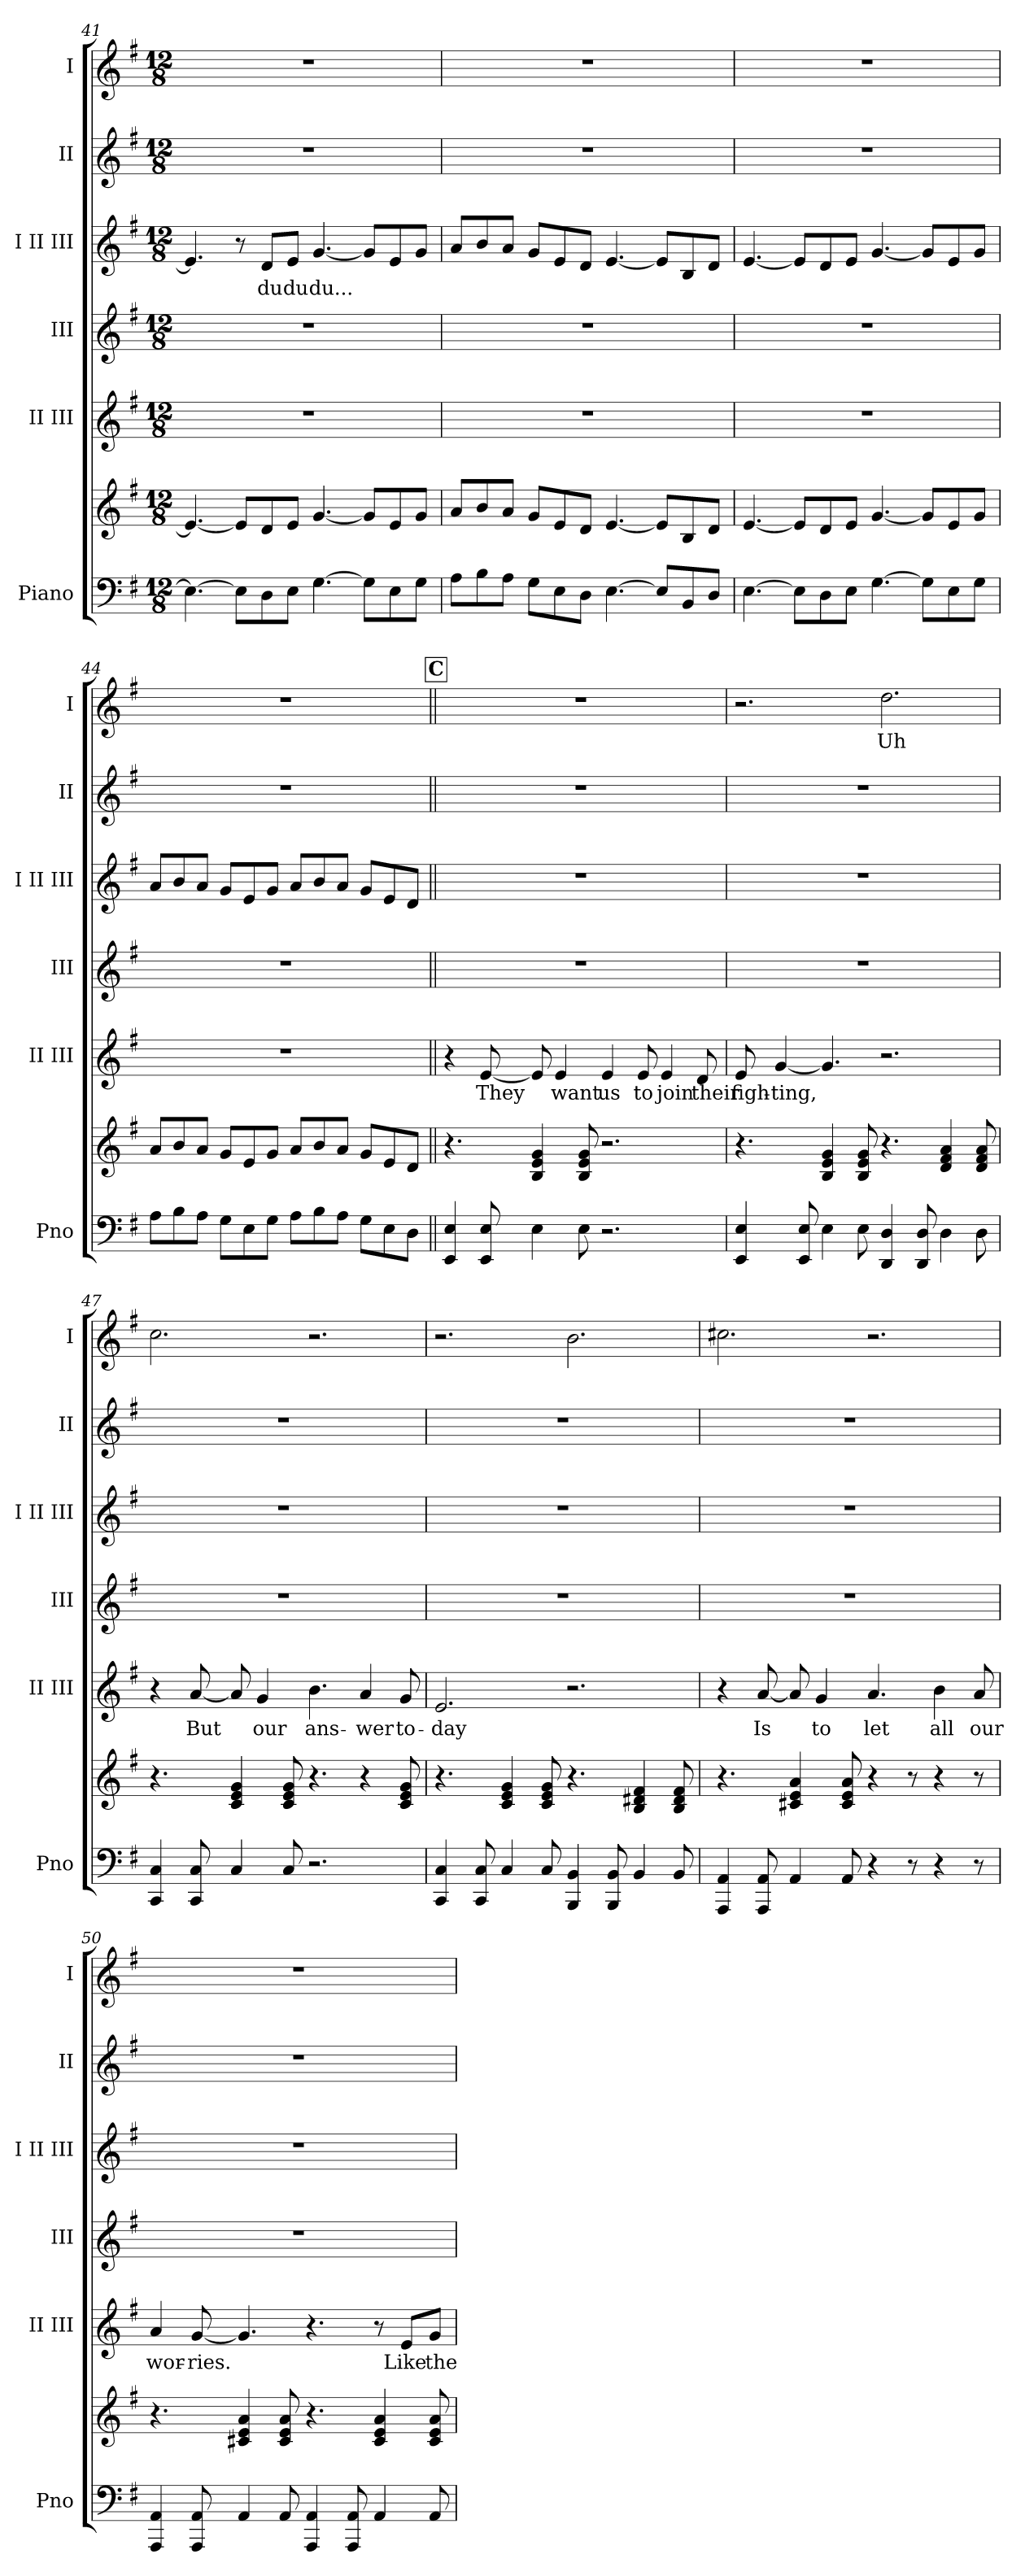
**kern	**kern	**kern	**text	**kern	**kern	**text	**kern	**kern	**text
*part6	*part6	*part5	*part5	*part4	*part3	*part3	*part2	*part1	*part1
*staff7	*staff6	*staff5	*staff5	*staff4	*staff3	*staff3	*staff2	*staff1	*staff1
*I"Piano	*	*I"II III	*	*I"III	*I"I II III	*	*I"II	*I"I	*
*I'Pno	*	*I'II III	*	*I'III	*I'I II III	*	*I'II	*I'I	*
*clefF4	*clefG2	*clefG2	*	*clefG2	*clefG2	*	*clefG2	*clefG2	*
*k[f#]	*k[f#]	*k[f#]	*	*k[f#]	*k[f#]	*	*k[f#]	*k[f#]	*
*M12/8	*M12/8	*M12/8	*	*M12/8	*M12/8	*	*M12/8	*M12/8	*
=41	=41	=41	=41	=41	=41	=41	=41	=41	=41
4.E\_	4.e/_	1.r	.	1.r	4.e/]	.	1.r	1.r	.
8E\L]	8e/L]	.	.	.	8r	.	.	.	.
!	!	!	!	!	!	!LO:LY:b	!	!	!
8D\	8d/	.	.	.	8d/L	du	.	.	.
!	!	!	!	!	!	!LO:LY:b	!	!	!
8E\J	8e/J	.	.	.	8e/J	du	.	.	.
!	!	!	!	!	!	!LO:LY:b	!	!	!
[4.G\	[4.g/	.	.	.	[4.g/	du...	.	.	.
8G\L]	8g/L]	.	.	.	8g/L]	.	.	.	.
8E\	8e/	.	.	.	8e/	.	.	.	.
8G\J	8g/J	.	.	.	8g/J	.	.	.	.
=42	=42	=42	=42	=42	=42	=42	=42	=42	=42
8A\L	8a/L	1.r	.	1.r	8a/L	.	1.r	1.r	.
8B\	8b/	.	.	.	8b/	.	.	.	.
8A\J	8a/J	.	.	.	8a/J	.	.	.	.
8G\L	8g/L	.	.	.	8g/L	.	.	.	.
8E\	8e/	.	.	.	8e/	.	.	.	.
8D\J	8d/J	.	.	.	8d/J	.	.	.	.
[4.E\	[4.e/	.	.	.	[4.e/	.	.	.	.
8E/L]	8e/L]	.	.	.	8e/L]	.	.	.	.
8BB/	8B/	.	.	.	8B/	.	.	.	.
8D/J	8d/J	.	.	.	8d/J	.	.	.	.
!!LO:PB:g=z
=43	=43	=43	=43	=43	=43	=43	=43	=43	=43
[4.E\	[4.e/	1.r	.	1.r	[4.e/	.	1.r	1.r	.
8E\L]	8e/L]	.	.	.	8e/L]	.	.	.	.
8D\	8d/	.	.	.	8d/	.	.	.	.
8E\J	8e/J	.	.	.	8e/J	.	.	.	.
[4.G\	[4.g/	.	.	.	[4.g/	.	.	.	.
8G\L]	8g/L]	.	.	.	8g/L]	.	.	.	.
8E\	8e/	.	.	.	8e/	.	.	.	.
8G\J	8g/J	.	.	.	8g/J	.	.	.	.
=44	=44	=44	=44	=44	=44	=44	=44	=44	=44
8A\L	8a/L	1.r	.	1.r	8a/L	.	1.r	1.r	.
8B\	8b/	.	.	.	8b/	.	.	.	.
8A\J	8a/J	.	.	.	8a/J	.	.	.	.
8G\L	8g/L	.	.	.	8g/L	.	.	.	.
8E\	8e/	.	.	.	8e/	.	.	.	.
8G\J	8g/J	.	.	.	8g/J	.	.	.	.
8A\L	8a/L	.	.	.	8a/L	.	.	.	.
8B\	8b/	.	.	.	8b/	.	.	.	.
8A\J	8a/J	.	.	.	8a/J	.	.	.	.
8G\L	8g/L	.	.	.	8g/L	.	.	.	.
8E\	8e/	.	.	.	8e/	.	.	.	.
8D\J	8d/J	.	.	.	8d/J	.	.	.	.
!!LO:LB:g=z
!!LO:REH:place=s1:a:B:cj:fs=14:t=C
=45||	=45||	=45||	=45||	=45||	=45||	=45||	=45||	=45||	=45||
4EE/ 4E/	4.r	4r	.	1.r	1.r	.	1.r	1.r	.
!	!	!	!LO:LY:b	!	!	!	!	!	!
8EE/ 8E/	.	[8e/	They	.	.	.	.	.	.
4E\	4B/ 4e/ 4g/	8e/]	.	.	.	.	.	.	.
!	!	!	!LO:LY:b	!	!	!	!	!	!
.	.	4e/	want	.	.	.	.	.	.
8E\	8B/ 8e/ 8g/	.	.	.	.	.	.	.	.
!	!	!	!LO:LY:b	!	!	!	!	!	!
2.r	2.r	4e/	us	.	.	.	.	.	.
!	!	!	!LO:LY:b	!	!	!	!	!	!
.	.	8e/	to	.	.	.	.	.	.
!	!	!	!LO:LY:b	!	!	!	!	!	!
.	.	4e/	join	.	.	.	.	.	.
!	!	!	!LO:LY:b	!	!	!	!	!	!
.	.	8d/	their	.	.	.	.	.	.
=46	=46	=46	=46	=46	=46	=46	=46	=46	=46
!	!	!	!LO:LY:b	!	!	!	!	!	!
4EE/ 4E/	4.r	8e/	figh-	1.r	1.r	.	1.r	2.r	.
!	!	!	!LO:LY:b	!	!	!	!	!	!
.	.	[4g/	-ting,	.	.	.	.	.	.
8EE/ 8E/	.	.	.	.	.	.	.	.	.
4E\	4B/ 4e/ 4g/	4.g/]	.	.	.	.	.	.	.
8E\	8B/ 8e/ 8g/	.	.	.	.	.	.	.	.
!	!	!	!	!	!	!	!	!	!LO:LY:b
4DD/ 4D/	4.r	2.r	.	.	.	.	.	2.dd\	Uh
8DD/ 8D/	.	.	.	.	.	.	.	.	.
4D\	4d/ 4f#/ 4a/	.	.	.	.	.	.	.	.
8D\	8d/ 8f#/ 8a/	.	.	.	.	.	.	.	.
=47	=47	=47	=47	=47	=47	=47	=47	=47	=47
4CC/ 4C/	4.r	4r	.	1.r	1.r	.	1.r	2.cc\	.
!	!	!	!LO:LY:b	!	!	!	!	!	!
8CC/ 8C/	.	[8a/	But	.	.	.	.	.	.
4C/	4c/ 4e/ 4g/	8a/]	.	.	.	.	.	.	.
!	!	!	!LO:LY:b	!	!	!	!	!	!
.	.	4g/	our	.	.	.	.	.	.
8C/	8c/ 8e/ 8g/	.	.	.	.	.	.	.	.
!	!	!	!LO:LY:b	!	!	!	!	!	!
2.r	4.r	4.b\	ans-	.	.	.	.	2.r	.
!	!	!	!LO:LY:b	!	!	!	!	!	!
.	4r	4a/	-wer	.	.	.	.	.	.
!	!	!	!LO:LY:b	!	!	!	!	!	!
.	8c/ 8e/ 8g/	8g/	to-	.	.	.	.	.	.
!!LO:LB:g=z
=48	=48	=48	=48	=48	=48	=48	=48	=48	=48
!	!	!	!LO:LY:b	!	!	!	!	!	!
4CC/ 4C/	4.r	2.e/	-day	1.r	1.r	.	1.r	2.r	.
8CC/ 8C/	.	.	.	.	.	.	.	.	.
4C/	4c/ 4e/ 4g/	.	.	.	.	.	.	.	.
8C/	8c/ 8e/ 8g/	.	.	.	.	.	.	.	.
4BBB/ 4BB/	4.r	2.r	.	.	.	.	.	2.b\	.
8BBB/ 8BB/	.	.	.	.	.	.	.	.	.
4BB/	4B/ 4d#X/ 4f#/	.	.	.	.	.	.	.	.
8BB/	8B/ 8d#/ 8f#/	.	.	.	.	.	.	.	.
=49	=49	=49	=49	=49	=49	=49	=49	=49	=49
4AAA/ 4AA/	4.r	4r	.	1.r	1.r	.	1.r	2.cc#X\	.
!	!	!	!LO:LY:b	!	!	!	!	!	!
8AAA/ 8AA/	.	[8a/	Is	.	.	.	.	.	.
4AA/	4c#X/ 4e/ 4a/	8a/]	.	.	.	.	.	.	.
!	!	!	!LO:LY:b	!	!	!	!	!	!
.	.	4g/	to	.	.	.	.	.	.
8AA/	8c#/ 8e/ 8a/	.	.	.	.	.	.	.	.
!	!	!	!LO:LY:b	!	!	!	!	!	!
4r	4r	4.a/	let	.	.	.	.	2.r	.
8r	8r	.	.	.	.	.	.	.	.
!	!	!	!LO:LY:b	!	!	!	!	!	!
4r	4r	4b\	all	.	.	.	.	.	.
!	!	!	!LO:LY:b	!	!	!	!	!	!
8r	8r	8a/	our	.	.	.	.	.	.
=50	=50	=50	=50	=50	=50	=50	=50	=50	=50
!	!	!	!LO:LY:b	!	!	!	!	!	!
4AAA/ 4AA/	4.r	4a/	wor-	1.r	1.r	.	1.r	1.r	.
!	!	!	!LO:LY:b	!	!	!	!	!	!
8AAA/ 8AA/	.	[8g/	-ries.	.	.	.	.	.	.
4AA/	4c#X/ 4e/ 4a/	4.g/]	.	.	.	.	.	.	.
8AA/	8c#/ 8e/ 8a/	.	.	.	.	.	.	.	.
4AAA/ 4AA/	4.r	4.r	.	.	.	.	.	.	.
8AAA/ 8AA/	.	.	.	.	.	.	.	.	.
4AA/	4c#/ 4e/ 4a/	8r	.	.	.	.	.	.	.
!	!	!	!LO:LY:b	!	!	!	!	!	!
.	.	8e/L	Like	.	.	.	.	.	.
!	!	!	!LO:LY:b	!	!	!	!	!	!
8AA/	8c#/ 8e/ 8a/	8g/J	the	.	.	.	.	.	.
=	=	=	=	=	=	=	=	=	=
*-	*-	*-	*-	*-	*-	*-	*-	*-	*-
